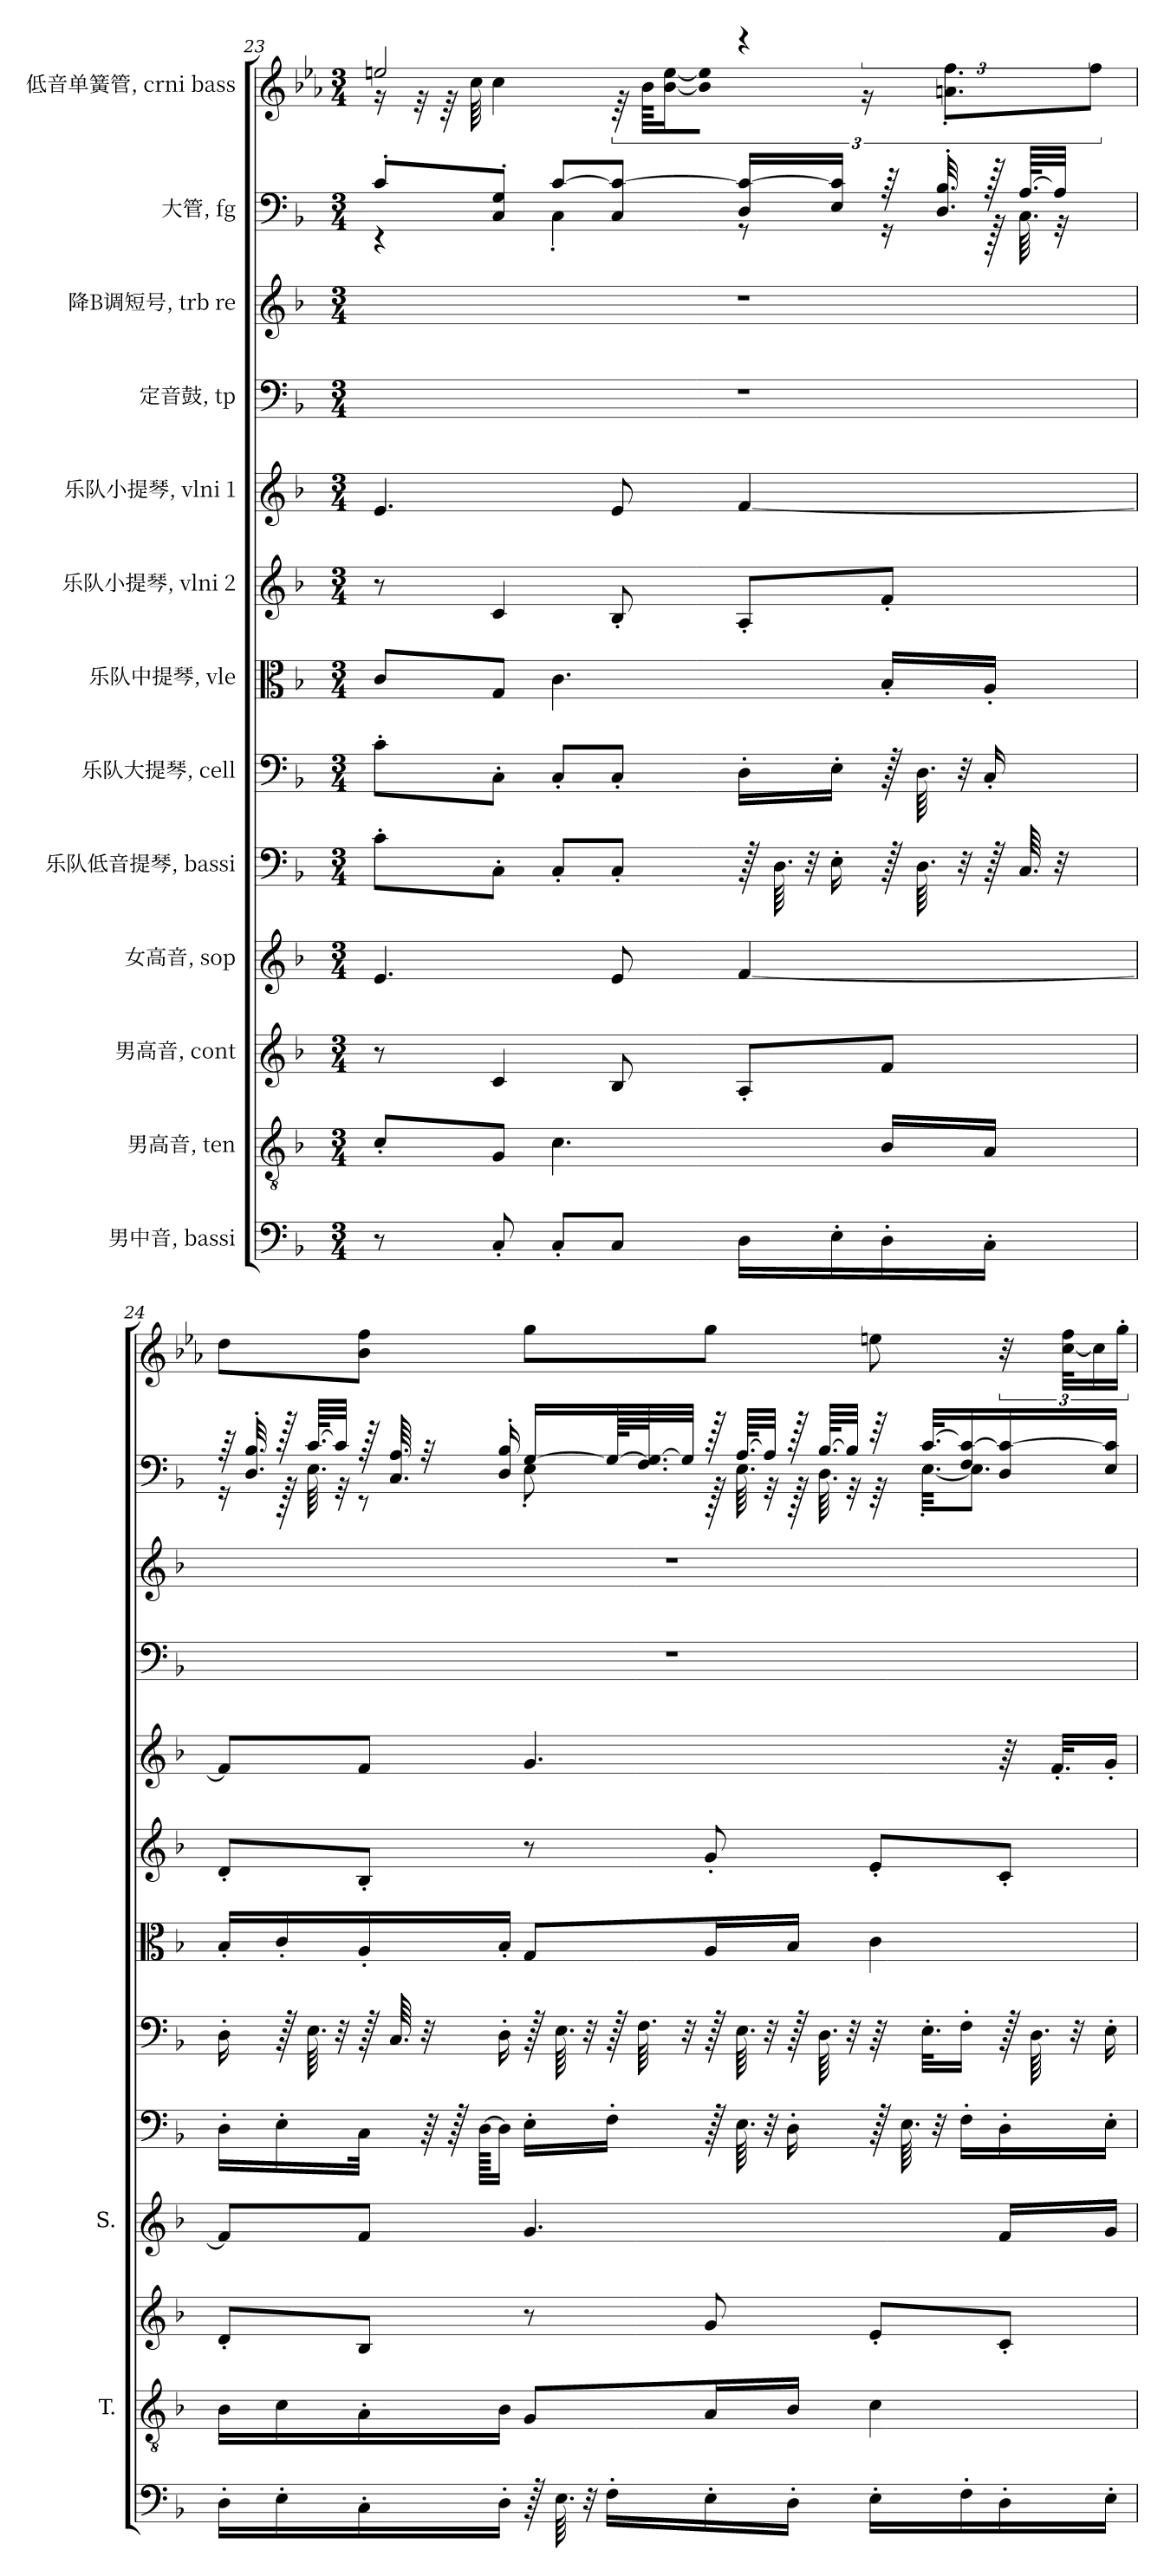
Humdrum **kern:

**kern	**kern	**kern	**kern	**kern	**kern	**kern	**kern	**kern	**kern	**kern	**kern	**kern
*part13	*part12	*part11	*part10	*part9	*part8	*part7	*part6	*part5	*part4	*part3	*part2	*part1
*staff13	*staff12	*staff11	*staff10	*staff9	*staff8	*staff7	*staff6	*staff5	*staff4	*staff3	*staff2	*staff1
*I"男中音, bassi	*I"男高音, ten	*I"男高音, cont	*I"女高音, sop	*I"乐队低音提琴, bassi	*I"乐队大提琴, cell	*I"乐队中提琴, vle	*I"乐队小提琴, vlni 2	*I"乐队小提琴, vlni 1	*I"定音鼓, tp	*I"降B调短号, trb re	*I"大管, fg	*I"低音单簧管, crni bass
*	*I'T.	*	*I'S.	*	*	*	*	*	*	*	*	*
!!LO:PB:g=z
*clefF4	*clefGv2	*clefG2	*clefG2	*clefF4	*clefF4	*clefC3	*clefG2	*clefG2	*clefF4	*clefG2	*clefF4	*clefG2
*	*	*	*	*ITrd7c12	*	*	*	*	*	*ITrd1c2	*	*ITrd8c14
*k[b-]	*k[b-]	*k[b-]	*k[b-]	*k[b-]	*k[b-]	*k[b-]	*k[b-]	*k[b-]	*k[b-]	*k[b-e-a-]	*k[b-]	*k[b-e-a-]
*M3/4	*M3/4	*M3/4	*M3/4	*M3/4	*M3/4	*M3/4	*M3/4	*M3/4	*M3/4	*M3/4	*M3/4	*M3/4
=23	=23	=23	=23	=23	=23	=23	=23	=23	=23	=23	=23	=23
*	*	*	*	*	*	*	*	*	*	*	*^	*^
8r	8c'/L	8r	4.e/	8C'\L	8c'\L	8c/L	8r	4.e/	2.r	2.r	8c'/L	4r	2en/	16r
.	.	.	.	.	.	.	.	.	.	.	.	.	.	32r
.	.	.	.	.	.	.	.	.	.	.	.	.	.	64r
.	.	.	.	.	.	.	.	.	.	.	.	.	.	64c\
8C'/	8G/J	4c/	.	8CC'\J	8C'\J	8G/J	4c/	.	.	.	8C/' 8G/'J	.	.	4c\
8C'/L	4.c\	.	.	8CC'/L	8C'/L	4.c\	.	.	.	.	[8c/L	4C'\	.	.
8C/J	.	8B-/	8e/	8CC'/J	8C'/J	.	8B-'/	8e/	.	.	8C/ 8c/_J	.	.	96r
.	.	.	.	.	.	.	.	.	.	.	.	.	.	96B-\KKLL
.	.	.	.	.	.	.	.	.	.	.	.	.	.	[24B-\ [24e\
.	.	.	.	.	.	.	.	.	.	.	.	.	.	16B-\] 16e\]JJ
16D\LL	.	8A'/L	[4f/	128r	16D'\LL	.	8A'/L	[4f/	.	.	16D/ 16c/_LL	8r	4r	24r
.	.	.	.	64.DD\	.	.	.	.	.	.	.	.	.	.
.	.	.	.	32r	.	.	.	.	.	.	.	.	.	.
.	.	.	.	.	.	.	.	.	.	.	.	.	.	12.An\' 12.f\'L
16E'\	.	.	.	16EE'\	16E'\JJ	.	.	.	.	.	16E/ 16c/]JJ	.	.	.
16D'\	16B-/LL	8f/J	.	128r	128r	16B-'/LL	8f'/J	.	.	.	64r	16r	.	.
.	.	.	.	64.DD\	64.D\	.	.	.	.	.	.	.	.	.
.	.	.	.	.	.	.	.	.	.	.	32.D/' 32.B-/'	.	.	.
.	.	.	.	32r	32r	.	.	.	.	.	.	.	.	.
.	.	.	.	.	.	.	.	.	.	.	.	.	.	12f\J
16C'\JJ	16A/JJ	.	.	128r	16C'/	16A'/JJ	.	.	.	.	128r	128r	.	.
.	.	.	.	64.CC/	.	.	.	.	.	.	[64.A/KLLL	64.C\	.	.
.	.	.	.	32r	.	.	.	.	.	.	32A/JJJ]	32r	.	.
*	*	*	*	*	*	*	*	*	*	*	*	*	*v	*v
!!LO:PB:g=z
=24	=24	=24	=24	=24	=24	=24	=24	=24	=24	=24	=24	=24	=24
16D'\LL	16B-\LL	8d'/L	8f/L]	16DD'\LL	16D'\	16B-'/LL	8d'/L	8f/L]	2.r	2.r	64r	16r	8d\L
.	.	.	.	.	.	.	.	.	.	.	32.D/' 32.B-/'	.	.
16E'\	16c\	.	.	16EE'\	128r	16c'/	.	.	.	.	128r	128r	.
.	.	.	.	.	64.E\	.	.	.	.	.	[64.c/KLLL	64.E\	.
.	.	.	.	.	32r	.	.	.	.	.	32c/JJJ]	32r	.
16C'\	16A'\	8B-/J	8f/J	32CC\JJk	128r	16A'/	8B-'/J	8f/J	.	.	128r	8r	8B-\ 8f\J
.	.	.	.	.	64.C/	.	.	.	.	.	64.C/ 64.A/	.	.
.	.	.	.	64r	32r	.	.	.	.	.	32r	.	.
.	.	.	.	128r	.	.	.	.	.	.	.	.	.
.	.	.	.	[128DD\KKKLL	.	.	.	.	.	.	.	.	.
16D'\JJ	16B-\JJ	.	.	16DD\JJ]	16D'\	16B-'/JJ	.	.	.	.	16D/' 16B-/'	.	.
128r	8G/L	8r	4.g/	16EE'\LL	128r	8G/L	8r	4.g/	.	.	[16G/LL	8E'\	8g\L
64.E\	.	.	.	.	64.E\	.	.	.	.	.	.	.	.
32r	.	.	.	.	32r	.	.	.	.	.	.	.	.
16F'\LL	.	.	.	16FF'\JJ	128r	.	.	.	.	.	128G/KLL_	.	.
.	.	.	.	.	64.F\	.	.	.	.	.	64.F/ 64.G/_J	.	.
.	.	.	.	.	32r	.	.	.	.	.	32G/JJJ]	.	.
16E'\	16A/L	8g/	.	128r	128r	16A/L	8g'/	.	.	.	128r	128r	8g\J
.	.	.	.	64.EE\	64.E\	.	.	.	.	.	[64.A/KLLL	64.E\	.
.	.	.	.	32r	32r	.	.	.	.	.	32A/JJJ]	32r	.
16D'\JJ	16B-/JJ	.	.	16DD'\	128r	16B-/JJ	.	.	.	.	128r	128r	.
.	.	.	.	.	64.D\	.	.	.	.	.	[64.B-/KLLL	64.D\	.
.	.	.	.	.	32r	.	.	.	.	.	32B-/JJJ]	32r	.
16E'\LL	4c\	8e'/L	.	128r	64r	4c\	8e'/L	.	.	.	64r	64r	8en\
.	.	.	.	64.EE\	.	.	.	.	.	.	.	.	.
.	.	.	.	.	32.E'\KLL	.	.	.	.	.	[32.c/KLL	[32.E'\KKL	.
.	.	.	.	32r	.	.	.	.	.	.	.	.	.
16F'\	.	.	.	16FF'\LL	16F'\JJ	.	.	.	.	.	16F/ 16c/_	8.E\J]	.
16D'\	.	8c'/J	16f/LL	16DD'\	128r	.	8c'/J	64r	.	.	16D/ 16c/_	.	48r
.	.	.	.	.	64.D\	.	.	.	.	.	.	.	.
.	.	.	.	.	.	.	.	32.f'/KLL	.	.	.	.	.
.	.	.	.	.	.	.	.	.	.	.	.	.	[48c\ 48f\KLL
.	.	.	.	.	32r	.	.	.	.	.	.	.	.
.	.	.	.	.	.	.	.	.	.	.	.	.	24c\]
16E'\JJ	.	.	16g/JJ	16EE'\JJ	16E'\	.	.	16g'/JJ	.	.	16E/ 16c/]JJ	.	.
.	.	.	.	.	.	.	.	.	.	.	.	.	24g'\JJ
*	*	*	*	*	*	*	*	*	*	*	*v	*v	*
=	=	=	=	=	=	=	=	=	=	=	=	=
*-	*-	*-	*-	*-	*-	*-	*-	*-	*-	*-	*-	*-
